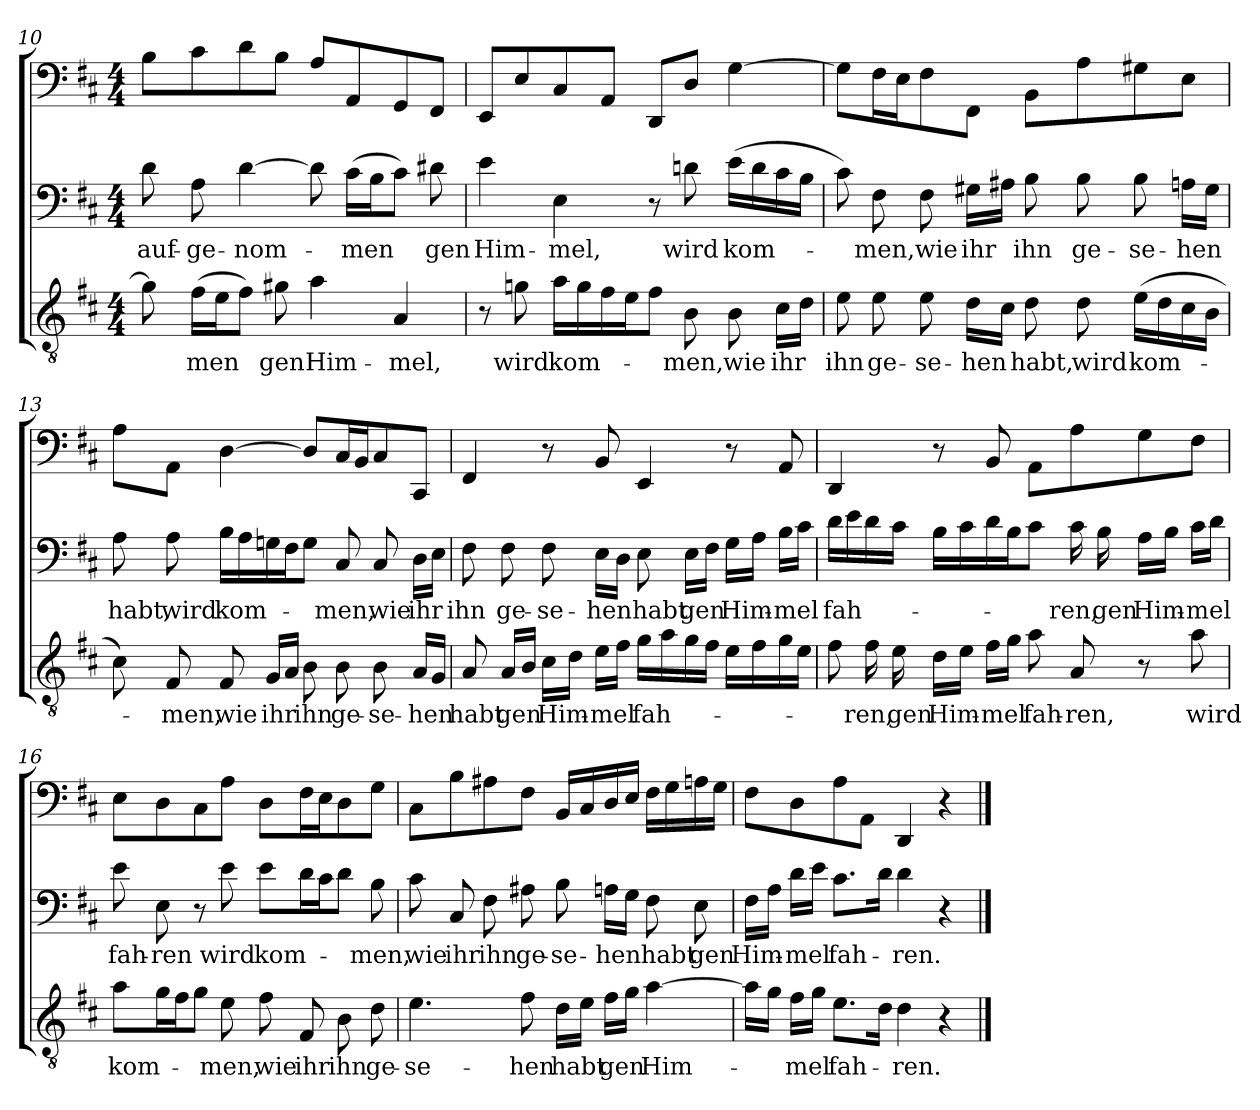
**kern	**text	**kern	**text	**kern
*part3	*part3	*part2	*part2	*part1
*staff3	*staff3	*staff2	*staff2	*staff1
*clefGv2	*	*clefF4	*	*clefF4
*k[f#c#]	*	*k[f#c#]	*	*k[f#c#]
*D:	*	*D:	*	*D:
*M4/4	*	*M4/4	*	*M4/4
=10	=10	=10	=10	=10
8g\]	.	8d\	auf-	8B\L
(16f#\LL	-men	8A\	-ge-	8c#\
16e\J	.	.	.	.
8f#\J)	.	[4d\	-nom-	8d\
8g#X\	gen	.	.	8B\J
4a\	Him-	8d\]	.	8A/L
.	.	(16c#\LL	-men	8AA/
.	.	16B\J	.	.
4A/	-mel,	8c#\J)	.	8GG/
.	.	8d#X\	gen	8FF#/J
=11	=11	=11	=11	=11
8r	.	4e\	Him-	8EE/L
8gn\	wird	.	.	8E/
16a\LL	kom-	4E\	-mel,	8C#/
16g\	.	.	.	.
16f#\	.	.	.	8AA/J
16e\J	.	.	.	.
8f#\J	.	8r	.	8DD/L
8B\	-men,	8dn\	wird	8D/J
8B\	wie	(16e\LL	kom-	[4G\
.	.	16d\	.	.
16c#\LL	ihr	16c#\	.	.
16d\JJ	.	16B\JJ	.	.
=12	=12	=12	=12	=12
8e\	ihn	8c#\)	.	8G\L]
8e\	ge-	8F#\	-men,	16F#\L
.	.	.	.	16E\J
8e\	-se-	8F#\	wie	8F#\
16d\LL	-hen	16G#X\LL	ihr	8FF#\J
16c#\JJ	.	16A#X\JJ	.	.
8d\	habt,	8B\	ihn	8BB\L
8d\	wird	8B\	ge-	8A\
(16e\LL	kom-	8B\	-se-	8G#X\
16d\	.	.	.	.
16c#\	.	16An\LL	-hen	8E\J
16B\JJ	.	16G#\JJ	.	.
=13	=13	=13	=13	=13
8c#\)	.	8A\	habt,	8A\L
8F#/	-men,	8A\	wird	8AA\J
8F#/	wie	16B\LL	kom-	[4D\
.	.	16A\	.	.
16G/LL	ihr	16Gn\	.	.
16A/JJ	.	16F#\J	.	.
8B\	ihn	8G\J	.	8D/L]
8B\	ge-	8C#/	-men,	16C#/L
.	.	.	.	16BB/J
8B\	-se-	8C#/	wie	8C#/
16A/LL	-hen	16D\LL	ihr	8CC#/J
16G/JJ	.	16E\JJ	.	.
=14	=14	=14	=14	=14
8A/	habt	8F#\	ihn	4FF#/
16A/LL	gen	8F#\	ge-	.
16B/JJ	.	.	.	.
16c#\LL	Him-	8F#\	-se-	8r
16d\JJ	.	.	.	.
16e\LL	-mel	16E\LL	-hen	8BB/
16f#\JJ	.	16D\JJ	.	.
16g\LL	fah-	8E\	habt	4EE/
16a\	.	.	.	.
16g\	.	16E\LL	gen	.
16f#\JJ	.	16F#\JJ	.	.
16e\LL	.	16G\LL	Him-	8r
16f#\	.	16A\JJ	.	.
16g\	.	16B\LL	-mel	8AA/
16e\JJ	.	16c#\JJ	.	.
=15	=15	=15	=15	=15
8f#\	.	16d\LL	fah-	4DD/
.	.	16e\	.	.
16f#\	-ren,	16d\	.	.
16e\	gen	16c#\JJ	.	.
16d\LL	Him-	16B\LL	.	8r
16e\JJ	.	16c#\	.	.
16f#\LL	-mel	16d\	.	8BB/
16g\JJ	.	16B\J	.	.
8a\	fah-	8c#\J	.	8AA\L
8A/	-ren,	16c#\	-ren,	8A\
.	.	16B\	gen	.
8r	.	16A\LL	Him-	8G\
.	.	16B\JJ	.	.
8a\	wird	16c#\LL	-mel	8F#\J
.	.	16d\JJ	.	.
=16	=16	=16	=16	=16
8a\L	kom-	8e\	fah-	8E\L
16g\L	.	8E\	-ren	8D\
16f#\J	.	.	.	.
8g\J	.	8r	.	8C#\
8e\	-men,	8e\	wird	8A\J
8f#\	wie	8e\L	kom-	8D\L
8F#/	ihr	16d\L	.	16F#\L
.	.	16c#\J	.	16E\J
8B\	ihn	8d\J	.	8D\
8d\	ge-	8B\	-men,	8G\J
=17	=17	=17	=17	=17
4.e\	-se-	8c#\	wie	8C#\L
.	.	8C#/	ihr	8B\
.	.	8F#\	ihn	8A#X\
8f#\	-hen	8A#X\	ge-	8F#\J
16d\LL	habt	8B\	-se-	16BB/LL
16e\JJ	.	.	.	16C#/
16f#\LL	gen	16An\LL	-hen	16D/
16g\JJ	.	16G\JJ	.	16E/JJ
[4a\	Him-	8F#\	habt	16F#\LL
.	.	.	.	16G\
.	.	8E\	gen	16An\
.	.	.	.	16G\JJ
=18	=18	=18	=18	=18
16a\LL]	.	16F#\LL	Him-	8F#\L
16g\JJ	.	16A\JJ	.	.
16f#\LL	-mel	16d\LL	-mel	8D\
16g\JJ	.	16e\JJ	.	.
8.e\L	fah-	8.c#\L	fah-	8A\
.	.	.	.	8AA\J
16d\Jk	.	16d\Jk	.	.
4d\	-ren.	4d\	-ren.	4DD/
4r	.	4r	.	4r
==	==	==	==	==
*-	*-	*-	*-	*-
